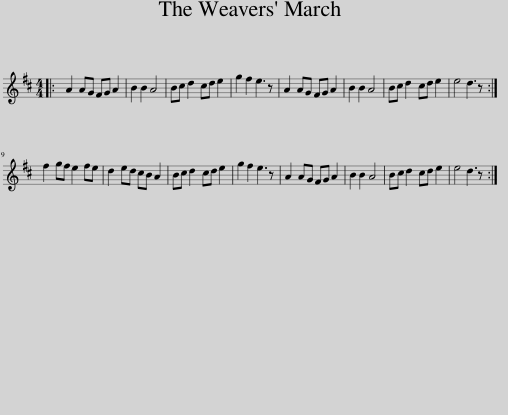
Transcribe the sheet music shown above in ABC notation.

X:1
L:1/8
M:4/4
I:linebreak $
K:D
V:1 treble
V:1
|: A2 AG FG A2 | B2 B2 A4 | Bc d2 cd e2 | g2 f2 e3 z | A2 AG FG A2 | %5
 B2 B2 A4 | Bc d2 cd e2 | e4 d3 z :|$ f2 gf e2 fe | d2 ed cB A2 | %10
 Bc d2 cd e2 | g2 f2 e3 z | A2 AG FG A2 | B2 B2 A4 | Bc d2 cd e2 | %15
 e4 d3 z :| %16
